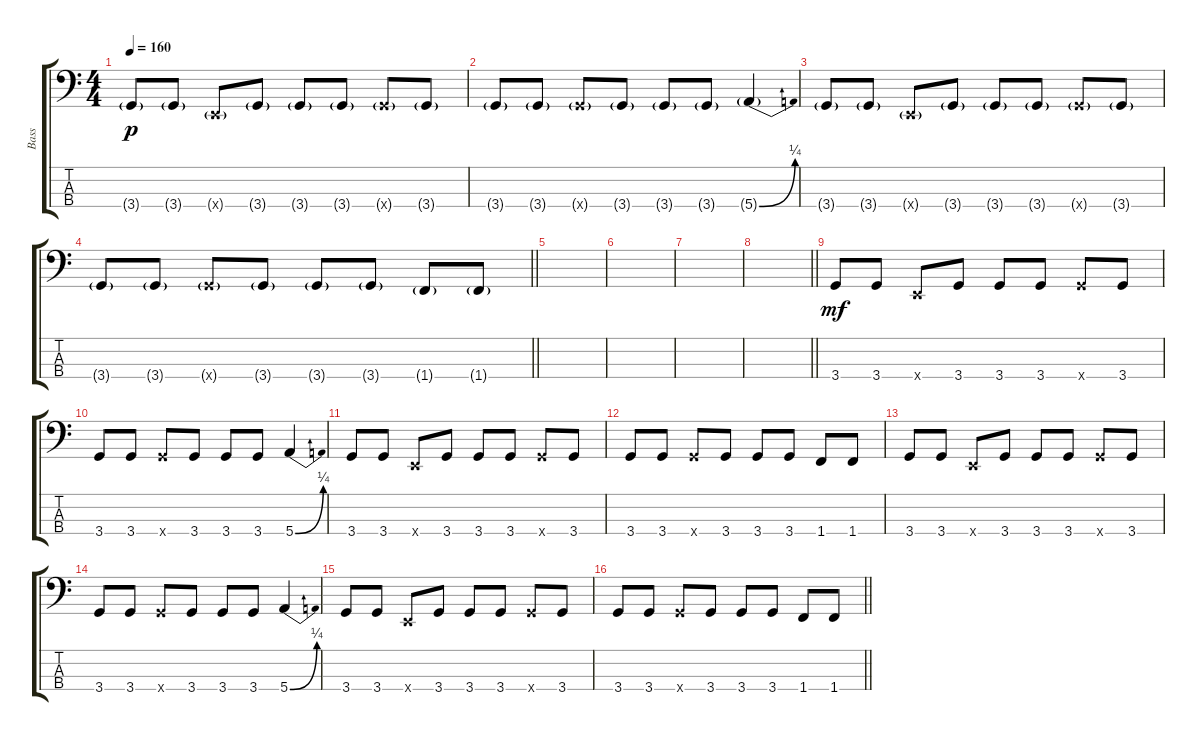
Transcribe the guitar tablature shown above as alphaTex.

\track ("Bass" "Bass") {instrument electricbassfinger}
\staff {score tabs}
\tuning (G2 D2 A1 E1) {hide}
\ts (4 4)
\tempo 160
\clef f4
\ks c
3.4{g}.8{dy p} 3.4{g}.8 0.4{g x}.8 3.4{g}.8 3.4{g}.8 3.4{g}.8 3.4{g x}.8 3.4{g}.8 |
3.4{g}.8 3.4{g}.8 3.4{g x}.8 3.4{g}.8 3.4{g}.8 3.4{g}.8 5.4{be (bend 0 0 60 1) g}.4 |
3.4{g}.8 3.4{g}.8 0.4{g x}.8 3.4{g}.8 3.4{g}.8 3.4{g}.8 3.4{g x}.8 3.4{g}.8 |
\barLineRight lightlight
3.4{g}.8 3.4{g}.8 3.4{g x}.8 3.4{g}.8 3.4{g}.8 3.4{g}.8 1.4{g}.8 1.4{g}.8 |
|
|
|
\barLineRight lightlight
|
3.4.8{dy mf} 3.4.8 0.4{x}.8 3.4.8 3.4.8 3.4.8 3.4{x}.8 3.4.8 |
3.4.8 3.4.8 3.4{x}.8 3.4.8 3.4.8 3.4.8 5.4{be (bend 0 0 60 1)}.4 |
3.4.8 3.4.8 0.4{x}.8 3.4.8 3.4.8 3.4.8 3.4{x}.8 3.4.8 |
3.4.8 3.4.8 3.4{x}.8 3.4.8 3.4.8 3.4.8 1.4.8 1.4.8 |
3.4.8 3.4.8 0.4{x}.8 3.4.8 3.4.8 3.4.8 3.4{x}.8 3.4.8 |
3.4.8 3.4.8 3.4{x}.8 3.4.8 3.4.8 3.4.8 5.4{be (bend 0 0 60 1)}.4 |
3.4.8 3.4.8 0.4{x}.8 3.4.8 3.4.8 3.4.8 3.4{x}.8 3.4.8 |
\barLineRight lightlight
3.4.8 3.4.8 3.4{x}.8 3.4.8 3.4.8 3.4.8 1.4.8 1.4.8
